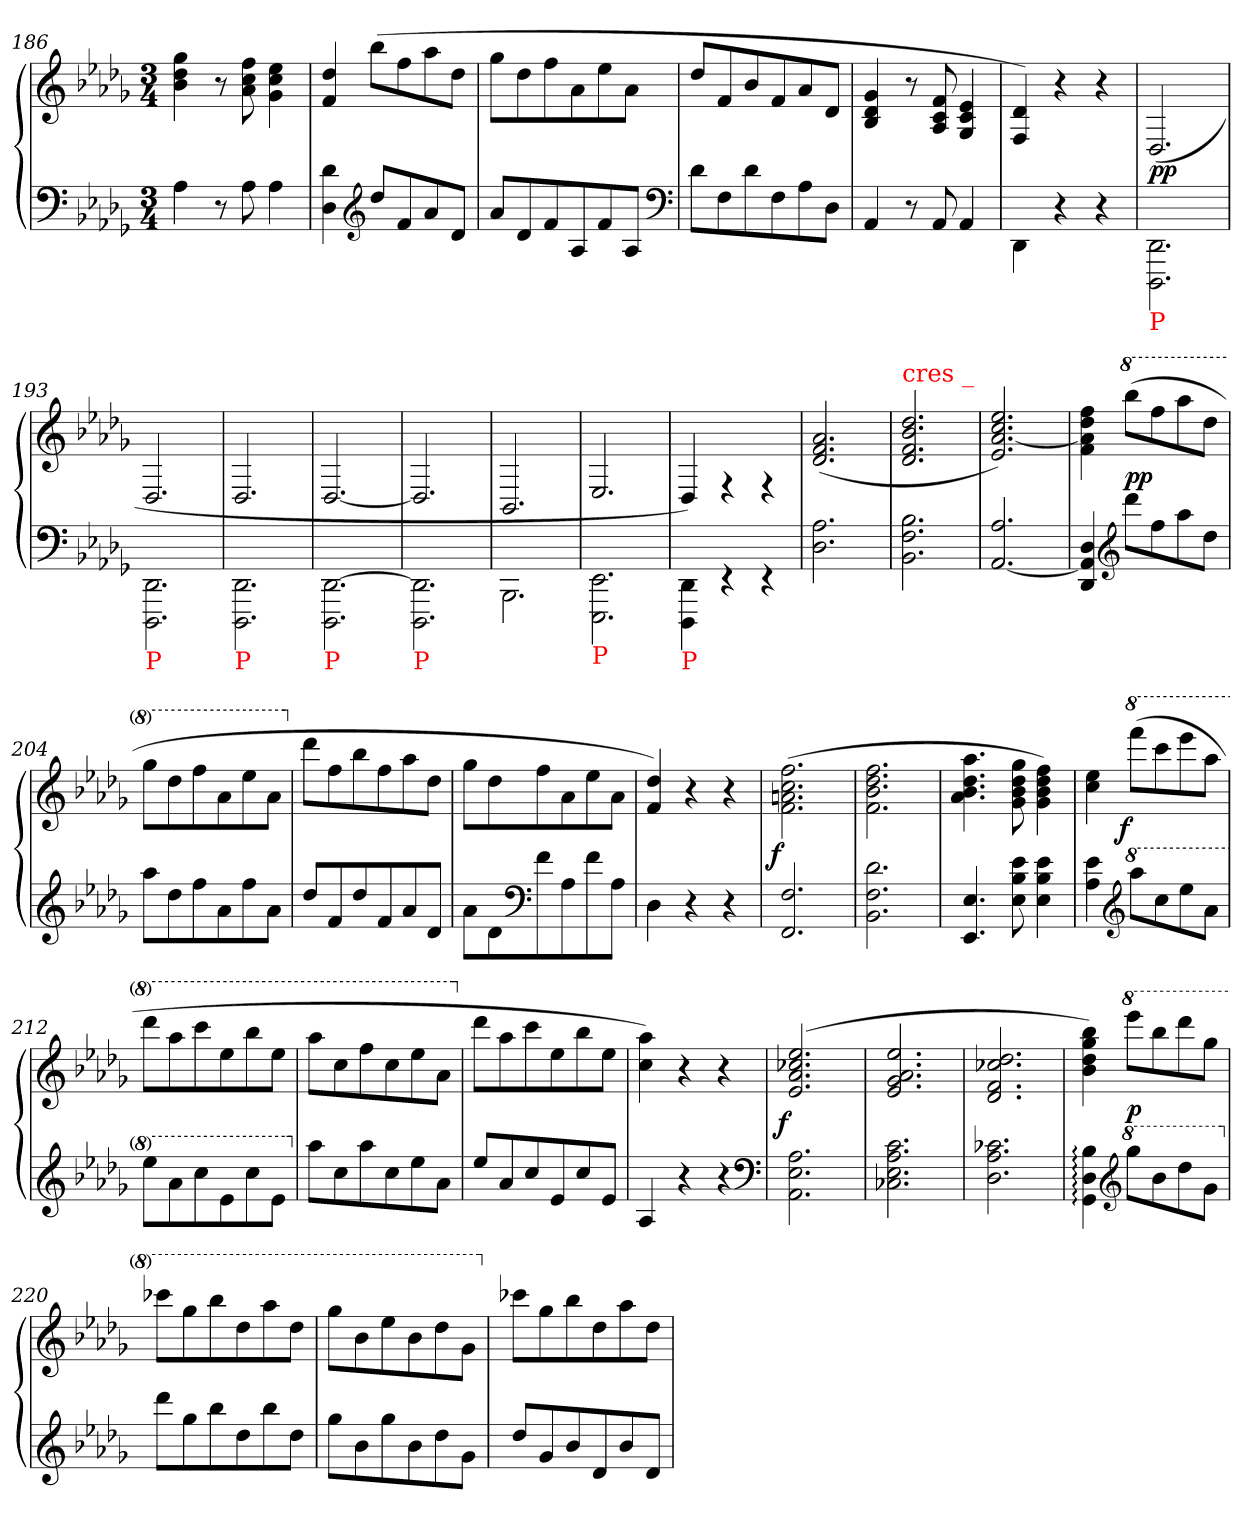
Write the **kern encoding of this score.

**kern	**kern	**dynam
*part1	*part1	*part1
*staff2	*staff1	*staff1/2
*clefF4	*clefG2	*
*k[b-e-a-d-g-]	*k[b-e-a-d-g-]	*
*M3/4	*M3/4	*
=186	=186	=186
4A-	4gg- 4dd- 4b-	.
8r	8r	.
8A-	8ff 8cc 8a-	.
4A-	4ee- 4cc 4g-	.
=187	=187	=187
4d- 4D-	4dd- 4f	.
*clefG2	*	*
8dd-L	(>8bb-L	.
8f	8ff	.
8a-	8aa-	.
8d-J	8dd-J	.
=188	=188	=188
8a-L	8gg-L	.
8d-	8dd-	.
8f	8ff	.
8A-	8a-	.
8f	8ee-	.
8A-J	8a-J	.
*clefF4	*	*
=189	=189	=189
8d-L	8dd-L	.
8F	8f	.
8d-	8b-	.
8F	8f	.
8A-	8a-	.
8D-J	8d-J	.
=190	=190	=190
4AA-	4g- 4d- 4B-	.
8r	8r	.
8AA-	8f 8c 8A-	.
4AA-	4e- 4c 4G-	.
=191	=191	=191
4DD-\	4d-/ 4F/)	.
4r	4r	.
4r	4r	.
=192	=192	=192
!LO:TX:b:color=red:t=P	!	!
2.DD-\ 2.DDD-\	(>2.D-/	pp
=193	=193	=193
!LO:TX:b:color=red:t=P	!	!
2.DD-\ 2.DDD-\	2.D-/	.
=194	=194	=194
!LO:TX:b:color=red:t=P	!	!
2.DD-\ 2.DDD-\	2.D-/	.
=195	=195	=195
!LO:TX:b:color=red:t=P	!	!
[2.DD-\ 2.DDD-\	[2.D-/	.
=196	=196	=196
!LO:TX:b:color=red:t=P	!	!
2.DD-]\ 2.DDD-\	2.D-/]	.
=197	=197	=197
2.BBB-\	2.BB-/	.
=198	=198	=198
!LO:TX:b:color=red:t=P	!	!
2.EE-\ 2.EEE-\	2.E-/	.
=199	=199	=199
!LO:TX:b:color=red:t=P	!	!
4DD-\ 4DDD-\	4D-/)	.
4rEE	4rF	.
4rEE	4rF	.
=200	=200	=200
2.A- 2.D-	(<2.a- 2.f 2.d-	.
=201	=201	=201
!	!LO:TX:a:color=red:t=cres _	!
2.B- 2.F 2.BB-	2.dd- 2.b- 2.f 2.d-	.
=202	=202	=202
2.A-/ [2.AA-/	2.ee- 2.cc [2.a- 2.e-)	.
=203	=203	=203
4D- 4AA-] 4DD-	4ff 4dd- 4a-] 4f	.
*clefG2	*	*
*	*8va	*
8ddd-L	(>8bbb-L	p p
8ff	8fff	.
8aa-	8aaa-	.
8dd-J	8ddd-J	.
=204	=204	=204
8aa-L	8ggg-L	.
8dd-	8ddd-	.
8ff	8fff	.
8a-	8aa-	.
8ff	8eee-	.
8a-J	8aa-J	.
=205	=205	=205
*	*X8va	*
8dd-L	8ddd-L	.
8f	8ff	.
8dd-	8bb-	.
8f	8ff	.
8a-	8aa-	.
8d-J	8dd-J	.
=206	=206	=206
8a-L	8gg-L	.
8d-	8dd-	.
*clefF4	*	*
8f	8ff	.
8A-	8a-	.
8f	8ee-	.
8A-J	8a-J	.
=207	=207	=207
4D-	4dd- 4f)	.
4r	4r	.
4r	4r	.
=208	=208	=208
!	!	!LO:DY:rj
2.F 2.FF	(>2.ff 2.cc 2.an 2.f	f
=209	=209	=209
2.d- 2.F 2.BB-	2.ff 2.dd- 2.b- 2.f	.
=210	=210	=210
4.E- 4.EE-	4.aa- 4.dd- 4.b- 4.a-	.
8e- 8B- 8E-	8gg- 8dd- 8b- 8g-	.
4e- 4B- 4E-	4ff 4dd- 4b- 4g-)	.
=211	=211	=211
4e- 4A-	4ee- 4cc	.
*clefG2	*	*
*8va	*	*
*	*8va	*
!	!	!LO:DY:rj
8aaa-L	(>8ffffL	f
8ccc	8cccc	.
8eee-	8eeee-	.
8aa-J	8aaa-J	.
=212	=212	=212
8eee-L	8dddd-L	.
8aa-\	8aaa-	.
8ccc	8cccc	.
8ee-	8eee-	.
8ccc	8bbb-	.
8ee-J	8eee-J	.
=213	=213	=213
*X8va	*	*
8aa-L	8aaa-L	.
8cc	8ccc	.
8aa-	8fff	.
8cc	8ccc	.
8ee-	8eee-	.
8a-J	8aa-J	.
=214	=214	=214
*	*X8va	*
8ee-L	8ddd-L	.
8a-	8aa-	.
8cc	8ccc	.
8e-	8ee-	.
8cc	8bb-	.
8e-J	8ee-J	.
=215	=215	=215
4A-	4aa- 4cc)	.
4r	4r	.
4r	4r	.
*clefF4	*	*
=216	=216	=216
!	!	!LO:DY:rj
2.A- 2.E- 2.AA-	(<2.ee- 2.cc-X 2.a- 2.e-	f
=217	=217	=217
2.c 2.A- 2.E- 2.C-X	2.ee- 2.a- 2.g- 2.e-	.
=218	=218	=218
2.c-X 2.A- 2.D-	2.dd- 2.cc-X 2.f 2.d-	.
=219	=219	=219
4B-: 4D-: 4GG-:	4bb- 4gg- 4dd- 4b-)	.
*clefG2	*	*
*8va	*	*
*	*8va	*
8ggg-L	8eeee-L	p
8bb-	8bbb-	.
8ddd-	8dddd-	.
8gg-J	8ggg-J	.
=220	=220	=220
*X8va	*	*
8ddd-L	8cccc-XL	.
8gg-	8ggg-	.
8bb-	8bbb-	.
8dd-	8ddd-	.
8bb-	8aaa-	.
8dd-J	8ddd-J	.
=221	=221	=221
8gg-L	8ggg-L	.
8b-	8bb-	.
8gg-	8eee-	.
8b-	8bb-	.
8dd-	8ddd-	.
8g-J	8gg-J	.
=222	=222	=222
*	*X8va	*
8dd-L	8ccc-XL	.
8g-/	8gg-	.
8b-	8bb-	.
8d-	8dd-	.
8b-	8aa-	.
8d-J	8dd-J	.
=	=	=
*-	*-	*-
